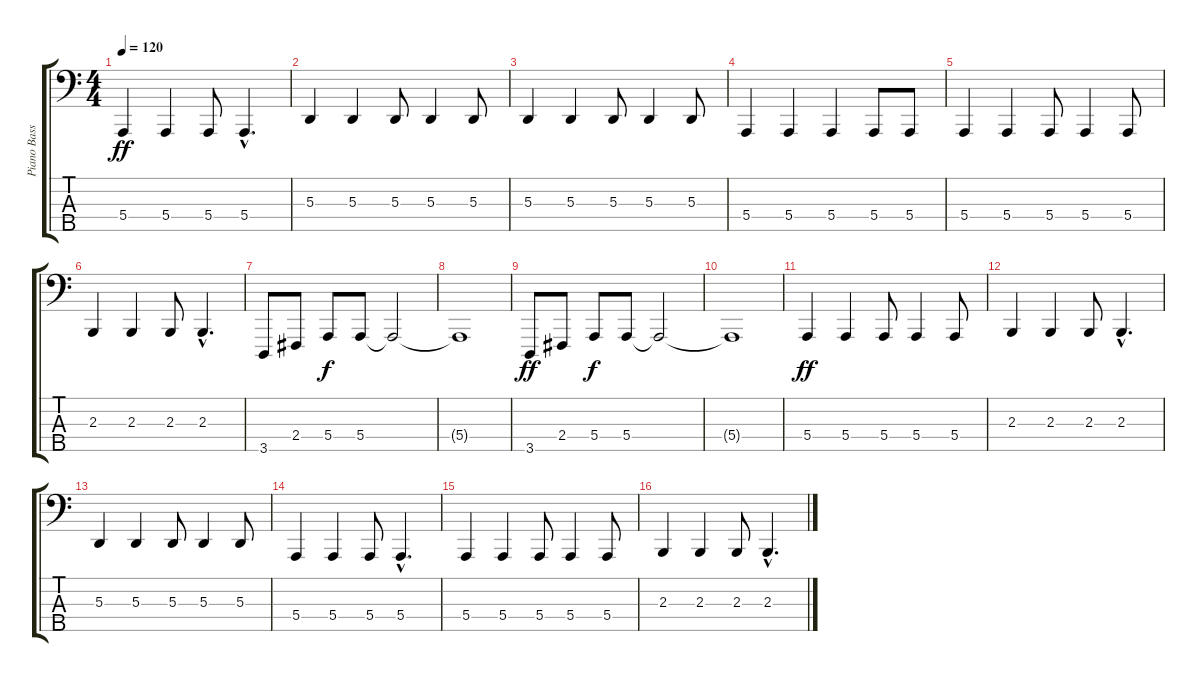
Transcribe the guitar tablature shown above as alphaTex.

\track ("Piano Bass" "Piano Bass") {instrument brightacousticpiano}
\staff {score tabs}
\tuning (G2 D2 A1 E1 B0) {hide}
\ts (4 4)
\tempo 120
\clef f4
\ks c
5.4.4{dy ff} 5.4.4 5.4.8 5.4{hac}.4{d} |
5.3.4 5.3.4 5.3.8 5.3.4 5.3.8 |
5.3.4 5.3.4 5.3.8 5.3.4 5.3.8 |
5.4.4 5.4.4 5.4.4 5.4.8 5.4.8 |
5.4.4 5.4.4 5.4.8 5.4.4 5.4.8 |
2.3.4 2.3.4 2.3.8 2.3{hac}.4{d} |
3.5.8 2.4.8 5.4.8{dy f} 5.4.8 5.4{t}.2 |
5.4{t}.1 |
3.5.8{dy ff} 2.4.8 5.4.8{dy f} 5.4.8 5.4{t}.2 |
5.4{t}.1 |
5.4.4{dy ff} 5.4.4 5.4.8 5.4.4 5.4.8 |
2.3.4 2.3.4 2.3.8 2.3{hac}.4{d} |
5.3.4 5.3.4 5.3.8 5.3.4 5.3.8 |
5.4.4 5.4.4 5.4.8 5.4{hac}.4{d} |
5.4.4{volume 10} 5.4.4 5.4.8 5.4.4 5.4.8 |
2.3.4 2.3.4 2.3.8 2.3{hac}.4{d}
